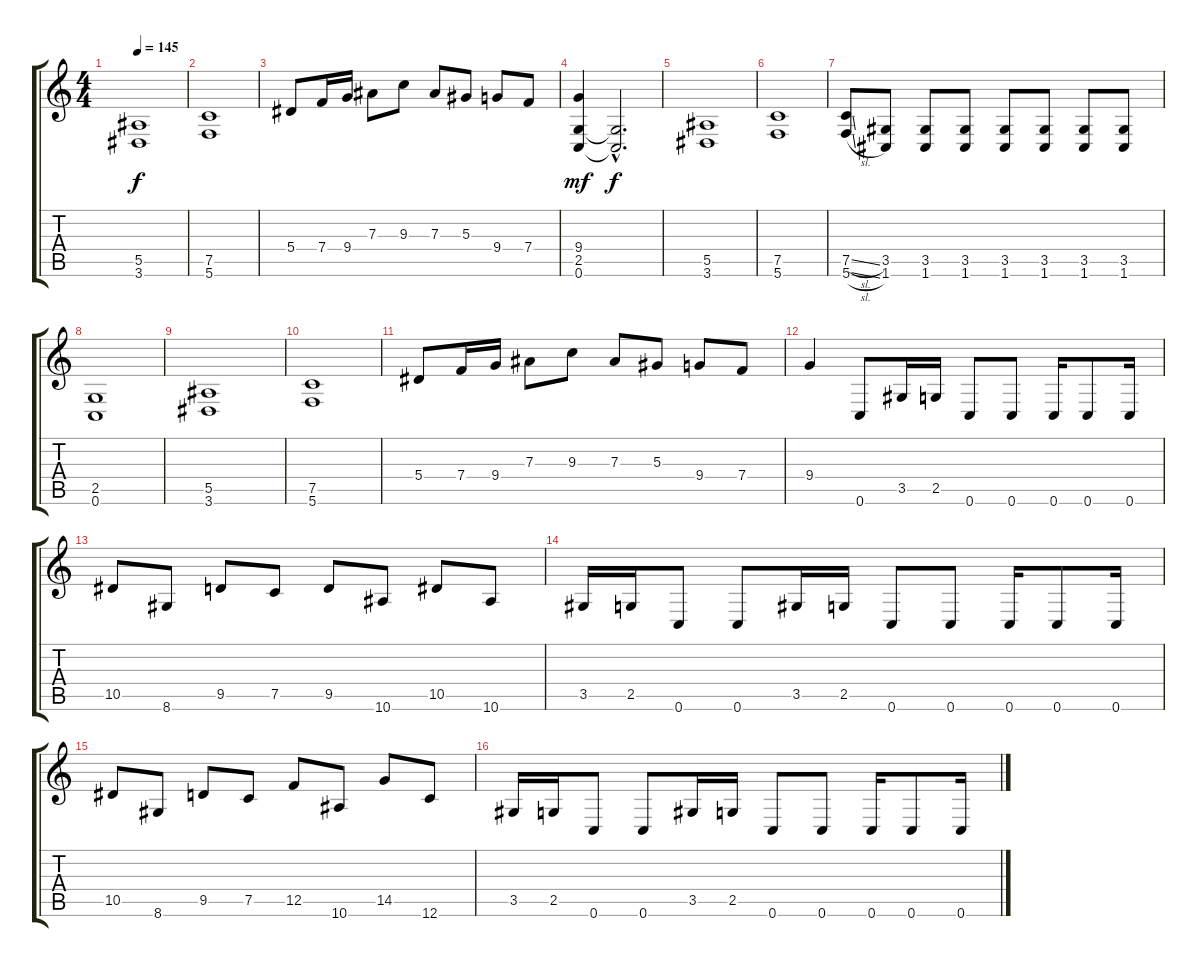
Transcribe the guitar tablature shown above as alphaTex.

\track "" {instrument distortionguitar}
\staff {score tabs}
\tuning (C4 G3 Eb3 Bb2 F2 C2) {hide}
\ts (4 4)
\tempo 145
\clef g2
\ks c
(5.5 3.6).1{dy f} |
(7.5 5.6).1 |
5.4.8 7.4.16 9.4.16 7.3.8 9.3.8 7.3.8 5.3.8 9.4.8 7.4.8 |
(9.4 2.5 0.6).4{dy mf} (2.5{hac t} 0.6{hac t}).2{d dy f} |
(5.5 3.6).1 |
(7.5 5.6).1 |
(7.5{sl} 5.6{sl}).8 (3.5 1.6).8 (3.5 1.6).8 (3.5 1.6).8 (3.5 1.6).8 (3.5 1.6).8 (3.5 1.6).8 (3.5 1.6).8 |
(2.5 0.6).1 |
(5.5 3.6).1 |
(7.5 5.6).1 |
5.4.8 7.4.16 9.4.16 7.3.8 9.3.8 7.3.8 5.3.8 9.4.8 7.4.8 |
9.4.4 0.6.8 3.5.16 2.5.16 0.6.8 0.6.8 0.6.16 0.6.8 0.6.16 |
10.5.8 8.6.8 9.5.8 7.5.8 9.5.8 10.6.8 10.5.8 10.6.8 |
3.5.16 2.5.16 0.6.8 0.6.8 3.5.16 2.5.16 0.6.8 0.6.8 0.6.16 0.6.8 0.6.16 |
10.5.8 8.6.8 9.5.8 7.5.8 12.5.8 10.6.8 14.5.8 12.6.8 |
3.5.16 2.5.16 0.6.8 0.6.8 3.5.16 2.5.16 0.6.8 0.6.8 0.6.16 0.6.8 0.6.16
